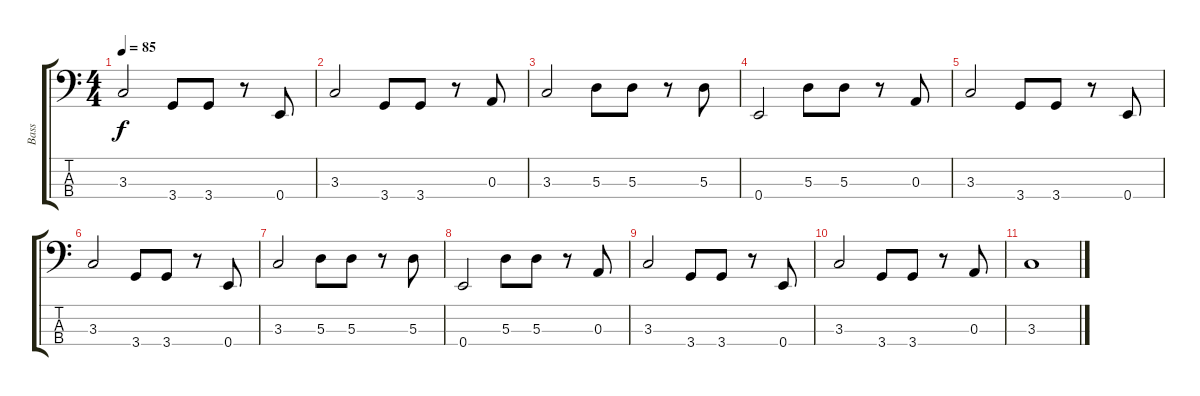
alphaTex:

\track ("Bass" "Bass") {instrument electricbassfinger}
\staff {score tabs}
\tuning (G2 D2 A1 E1) {hide}
\ts (4 4)
\tempo 85
\clef f4
\ks c
3.3.2{dy f} 3.4.8 3.4.8 r.8 0.4.8 |
3.3.2 3.4.8 3.4.8 r.8 0.3.8 |
3.3.2 5.3.8 5.3.8 r.8 5.3.8 |
0.4.2 5.3.8 5.3.8 r.8 0.3.8 |
3.3.2 3.4.8 3.4.8 r.8 0.4.8 |
3.3.2 3.4.8 3.4.8 r.8 0.4.8 |
3.3.2 5.3.8 5.3.8 r.8 5.3.8 |
0.4.2 5.3.8 5.3.8 r.8 0.3.8 |
3.3.2 3.4.8 3.4.8 r.8 0.4.8 |
3.3.2 3.4.8 3.4.8 r.8 0.3.8 |
3.3.1
